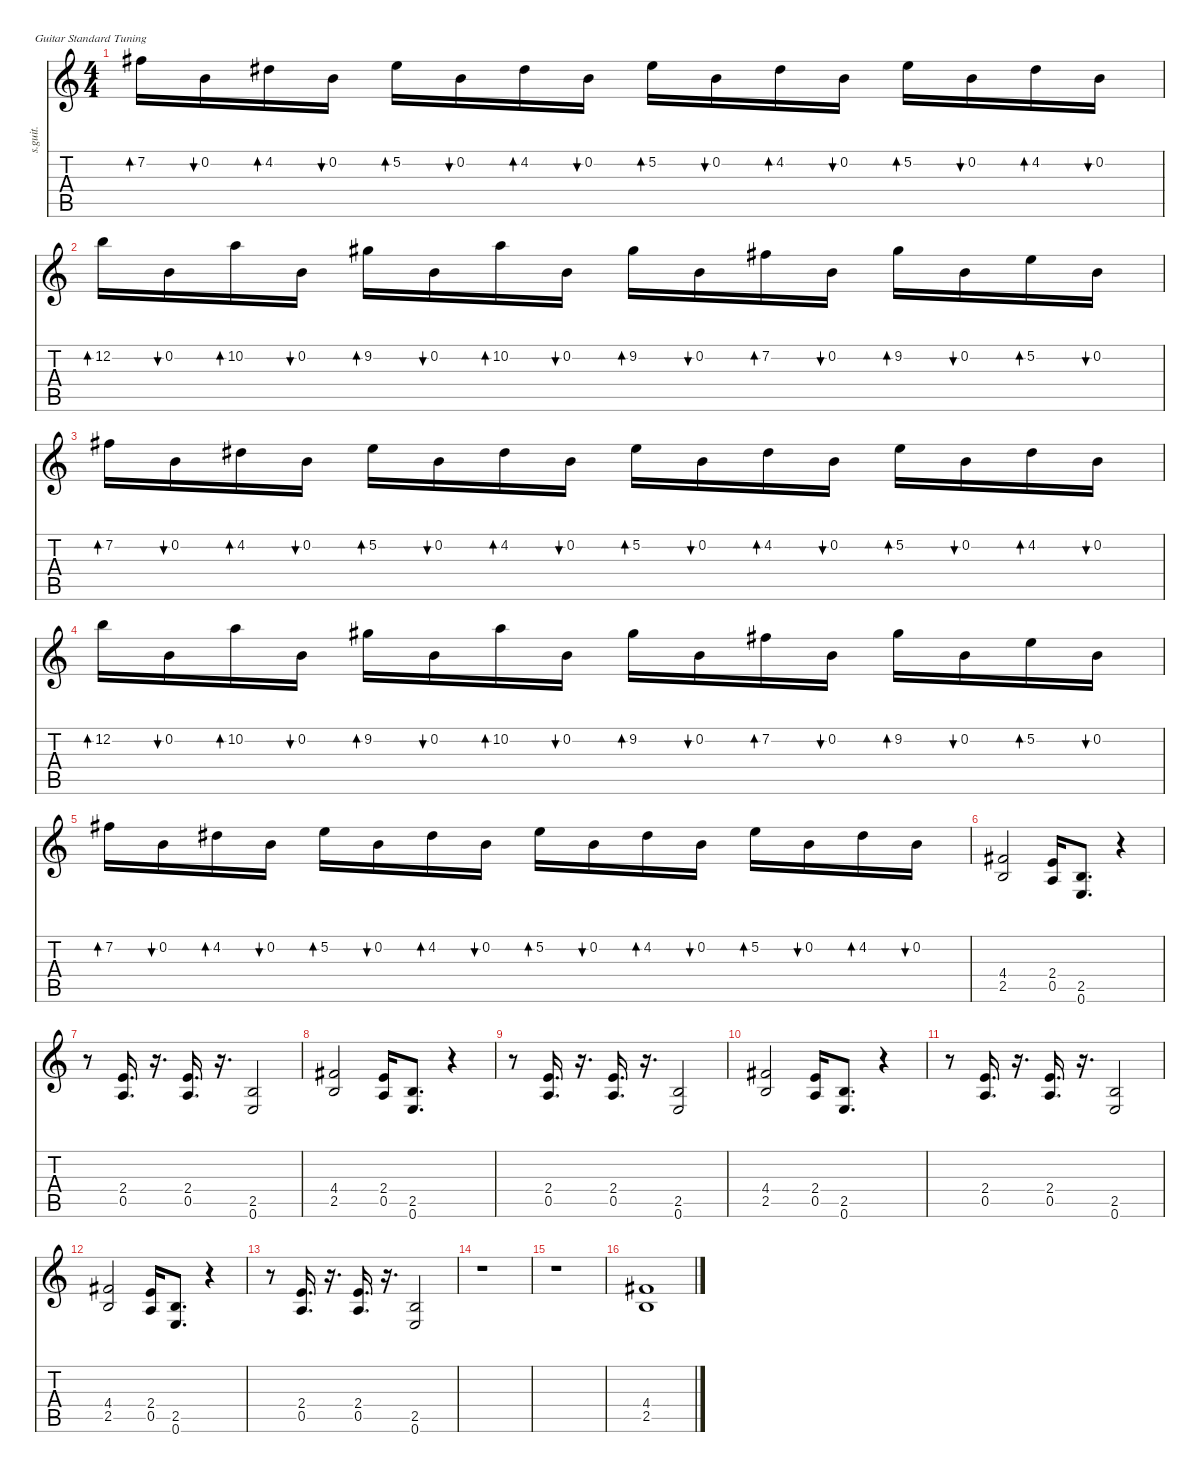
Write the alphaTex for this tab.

\defaultSystemsLayout 4
\hideDynamics
\bracketExtendMode nobrackets
\track ("Angus Young - Lead Guitar" "s.guit.") {instrument distortionguitar}
\staff {score tabs}
\tuning (E4 B3 G3 D3 A2 E2)
\ts (4 4)
\tempo (134 hide)
\clef g2
\ks c
7.2{acc #}.16{bd 30 lyrics (0 "") lyrics (1 "") lyrics (2 "") lyrics (3 "") lyrics (4 "") dy f} 0.2.16{bu 30 lyrics (0 "") lyrics (1 "") lyrics (2 "") lyrics (3 "") lyrics (4 "")} 4.2{acc #}.16{bd 30 lyrics (0 "") lyrics (1 "") lyrics (2 "") lyrics (3 "") lyrics (4 "")} 0.2.16{bu 30 lyrics (0 "") lyrics (1 "") lyrics (2 "") lyrics (3 "") lyrics (4 "")} 5.2.16{bd 30 lyrics (0 "") lyrics (1 "") lyrics (2 "") lyrics (3 "") lyrics (4 "")} 0.2.16{bu 30 lyrics (0 "") lyrics (1 "") lyrics (2 "") lyrics (3 "") lyrics (4 "")} 4.2{acc #}.16{bd 30 lyrics (0 "") lyrics (1 "") lyrics (2 "") lyrics (3 "") lyrics (4 "")} 0.2.16{bu 30 lyrics (0 "") lyrics (1 "") lyrics (2 "") lyrics (3 "") lyrics (4 "")} 5.2.16{bd 30 lyrics (0 "") lyrics (1 "") lyrics (2 "") lyrics (3 "") lyrics (4 "")} 0.2.16{bu 30 lyrics (0 "") lyrics (1 "") lyrics (2 "") lyrics (3 "") lyrics (4 "")} 4.2{acc #}.16{bd 30 lyrics (0 "") lyrics (1 "") lyrics (2 "") lyrics (3 "") lyrics (4 "")} 0.2.16{bu 30 lyrics (0 "") lyrics (1 "") lyrics (2 "") lyrics (3 "") lyrics (4 "")} 5.2.16{bd 30 lyrics (0 "") lyrics (1 "") lyrics (2 "") lyrics (3 "") lyrics (4 "")} 0.2.16{bu 30 lyrics (0 "") lyrics (1 "") lyrics (2 "") lyrics (3 "") lyrics (4 "")} 4.2{acc #}.16{bd 30 lyrics (0 "") lyrics (1 "") lyrics (2 "") lyrics (3 "") lyrics (4 "")} 0.2.16{bu 30 lyrics (0 "") lyrics (1 "") lyrics (2 "") lyrics (3 "") lyrics (4 "")} |
12.2.16{bd 30 lyrics (0 "") lyrics (1 "") lyrics (2 "") lyrics (3 "") lyrics (4 "")} 0.2.16{bu 30 lyrics (0 "") lyrics (1 "") lyrics (2 "") lyrics (3 "") lyrics (4 "")} 10.2.16{bd 30 lyrics (0 "") lyrics (1 "") lyrics (2 "") lyrics (3 "") lyrics (4 "")} 0.2.16{bu 30 lyrics (0 "") lyrics (1 "") lyrics (2 "") lyrics (3 "") lyrics (4 "")} 9.2{acc #}.16{bd 30 lyrics (0 "") lyrics (1 "") lyrics (2 "") lyrics (3 "") lyrics (4 "")} 0.2.16{bu 30 lyrics (0 "") lyrics (1 "") lyrics (2 "") lyrics (3 "") lyrics (4 "")} 10.2.16{bd 30 lyrics (0 "") lyrics (1 "") lyrics (2 "") lyrics (3 "") lyrics (4 "")} 0.2.16{bu 30 lyrics (0 "") lyrics (1 "") lyrics (2 "") lyrics (3 "") lyrics (4 "")} 9.2{acc #}.16{bd 30 lyrics (0 "") lyrics (1 "") lyrics (2 "") lyrics (3 "") lyrics (4 "")} 0.2.16{bu 30 lyrics (0 "") lyrics (1 "") lyrics (2 "") lyrics (3 "") lyrics (4 "")} 7.2{acc #}.16{bd 30 lyrics (0 "") lyrics (1 "") lyrics (2 "") lyrics (3 "") lyrics (4 "")} 0.2.16{bu 30 lyrics (0 "") lyrics (1 "") lyrics (2 "") lyrics (3 "") lyrics (4 "")} 9.2{acc #}.16{bd 30 lyrics (0 "") lyrics (1 "") lyrics (2 "") lyrics (3 "") lyrics (4 "")} 0.2.16{bu 30 lyrics (0 "") lyrics (1 "") lyrics (2 "") lyrics (3 "") lyrics (4 "")} 5.2.16{bd 30 lyrics (0 "") lyrics (1 "") lyrics (2 "") lyrics (3 "") lyrics (4 "")} 0.2.16{bu 30 lyrics (0 "") lyrics (1 "") lyrics (2 "") lyrics (3 "") lyrics (4 "")} |
7.2{acc #}.16{bd 30 lyrics (0 "") lyrics (1 "") lyrics (2 "") lyrics (3 "") lyrics (4 "")} 0.2.16{bu 30 lyrics (0 "") lyrics (1 "") lyrics (2 "") lyrics (3 "") lyrics (4 "")} 4.2{acc #}.16{bd 30 lyrics (0 "") lyrics (1 "") lyrics (2 "") lyrics (3 "") lyrics (4 "")} 0.2.16{bu 30 lyrics (0 "") lyrics (1 "") lyrics (2 "") lyrics (3 "") lyrics (4 "")} 5.2.16{bd 30 lyrics (0 "") lyrics (1 "") lyrics (2 "") lyrics (3 "") lyrics (4 "")} 0.2.16{bu 30 lyrics (0 "") lyrics (1 "") lyrics (2 "") lyrics (3 "") lyrics (4 "")} 4.2{acc #}.16{bd 30 lyrics (0 "") lyrics (1 "") lyrics (2 "") lyrics (3 "") lyrics (4 "")} 0.2.16{bu 30 lyrics (0 "") lyrics (1 "") lyrics (2 "") lyrics (3 "") lyrics (4 "")} 5.2.16{bd 30 lyrics (0 "") lyrics (1 "") lyrics (2 "") lyrics (3 "") lyrics (4 "")} 0.2.16{bu 30 lyrics (0 "") lyrics (1 "") lyrics (2 "") lyrics (3 "") lyrics (4 "")} 4.2{acc #}.16{bd 30 lyrics (0 "") lyrics (1 "") lyrics (2 "") lyrics (3 "") lyrics (4 "")} 0.2.16{bu 30 lyrics (0 "") lyrics (1 "") lyrics (2 "") lyrics (3 "") lyrics (4 "")} 5.2.16{bd 30 lyrics (0 "") lyrics (1 "") lyrics (2 "") lyrics (3 "") lyrics (4 "")} 0.2.16{bu 30 lyrics (0 "") lyrics (1 "") lyrics (2 "") lyrics (3 "") lyrics (4 "")} 4.2{acc #}.16{bd 30 lyrics (0 "") lyrics (1 "") lyrics (2 "") lyrics (3 "") lyrics (4 "")} 0.2.16{bu 30 lyrics (0 "") lyrics (1 "") lyrics (2 "") lyrics (3 "") lyrics (4 "")} |
12.2.16{bd 30 lyrics (0 "") lyrics (1 "") lyrics (2 "") lyrics (3 "") lyrics (4 "")} 0.2.16{bu 30 lyrics (0 "") lyrics (1 "") lyrics (2 "") lyrics (3 "") lyrics (4 "")} 10.2.16{bd 30 lyrics (0 "") lyrics (1 "") lyrics (2 "") lyrics (3 "") lyrics (4 "")} 0.2.16{bu 30 lyrics (0 "") lyrics (1 "") lyrics (2 "") lyrics (3 "") lyrics (4 "")} 9.2{acc #}.16{bd 30 lyrics (0 "") lyrics (1 "") lyrics (2 "") lyrics (3 "") lyrics (4 "")} 0.2.16{bu 30 lyrics (0 "") lyrics (1 "") lyrics (2 "") lyrics (3 "") lyrics (4 "")} 10.2.16{bd 30 lyrics (0 "") lyrics (1 "") lyrics (2 "") lyrics (3 "") lyrics (4 "")} 0.2.16{bu 30 lyrics (0 "") lyrics (1 "") lyrics (2 "") lyrics (3 "") lyrics (4 "")} 9.2{acc #}.16{bd 30 lyrics (0 "") lyrics (1 "") lyrics (2 "") lyrics (3 "") lyrics (4 "")} 0.2.16{bu 30 lyrics (0 "") lyrics (1 "") lyrics (2 "") lyrics (3 "") lyrics (4 "")} 7.2{acc #}.16{bd 30 lyrics (0 "") lyrics (1 "") lyrics (2 "") lyrics (3 "") lyrics (4 "")} 0.2.16{bu 30 lyrics (0 "") lyrics (1 "") lyrics (2 "") lyrics (3 "") lyrics (4 "")} 9.2{acc #}.16{bd 30 lyrics (0 "") lyrics (1 "") lyrics (2 "") lyrics (3 "") lyrics (4 "")} 0.2.16{bu 30 lyrics (0 "") lyrics (1 "") lyrics (2 "") lyrics (3 "") lyrics (4 "")} 5.2.16{bd 30 lyrics (0 "") lyrics (1 "") lyrics (2 "") lyrics (3 "") lyrics (4 "")} 0.2.16{bu 30 lyrics (0 "") lyrics (1 "") lyrics (2 "") lyrics (3 "") lyrics (4 "")} |
7.2{acc #}.16{bd 30 lyrics (0 "") lyrics (1 "") lyrics (2 "") lyrics (3 "") lyrics (4 "")} 0.2.16{bu 30 lyrics (0 "") lyrics (1 "") lyrics (2 "") lyrics (3 "") lyrics (4 "")} 4.2{acc #}.16{bd 30 lyrics (0 "") lyrics (1 "") lyrics (2 "") lyrics (3 "") lyrics (4 "")} 0.2.16{bu 30 lyrics (0 "") lyrics (1 "") lyrics (2 "") lyrics (3 "") lyrics (4 "")} 5.2.16{bd 30 lyrics (0 "") lyrics (1 "") lyrics (2 "") lyrics (3 "") lyrics (4 "")} 0.2.16{bu 30 lyrics (0 "") lyrics (1 "") lyrics (2 "") lyrics (3 "") lyrics (4 "")} 4.2{acc #}.16{bd 30 lyrics (0 "") lyrics (1 "") lyrics (2 "") lyrics (3 "") lyrics (4 "")} 0.2.16{bu 30 lyrics (0 "") lyrics (1 "") lyrics (2 "") lyrics (3 "") lyrics (4 "")} 5.2.16{bd 30 lyrics (0 "") lyrics (1 "") lyrics (2 "") lyrics (3 "") lyrics (4 "")} 0.2.16{bu 30 lyrics (0 "") lyrics (1 "") lyrics (2 "") lyrics (3 "") lyrics (4 "")} 4.2{acc #}.16{bd 30 lyrics (0 "") lyrics (1 "") lyrics (2 "") lyrics (3 "") lyrics (4 "")} 0.2.16{bu 30 lyrics (0 "") lyrics (1 "") lyrics (2 "") lyrics (3 "") lyrics (4 "")} 5.2.16{bd 30 lyrics (0 "") lyrics (1 "") lyrics (2 "") lyrics (3 "") lyrics (4 "")} 0.2.16{bu 30 lyrics (0 "") lyrics (1 "") lyrics (2 "") lyrics (3 "") lyrics (4 "")} 4.2{acc #}.16{bd 30 lyrics (0 "") lyrics (1 "") lyrics (2 "") lyrics (3 "") lyrics (4 "")} 0.2.16{bu 30 lyrics (0 "") lyrics (1 "") lyrics (2 "") lyrics (3 "") lyrics (4 "")} |
(4.4{acc #} 2.5).2{lyrics (0 "") lyrics (1 "") lyrics (2 "") lyrics (3 "") lyrics (4 "")} (2.4 0.5).16{lyrics (0 "") lyrics (1 "") lyrics (2 "") lyrics (3 "") lyrics (4 "")} (2.5 0.6).8{d lyrics (0 "") lyrics (1 "") lyrics (2 "") lyrics (3 "") lyrics (4 "")} r.4 |
r.8 (2.4 0.5).16{d lyrics (0 "") lyrics (1 "") lyrics (2 "") lyrics (3 "") lyrics (4 "")} r.16{d} (2.4 0.5).16{d lyrics (0 "") lyrics (1 "") lyrics (2 "") lyrics (3 "") lyrics (4 "")} r.16{d} (2.5 0.6).2{lyrics (0 "") lyrics (1 "") lyrics (2 "") lyrics (3 "") lyrics (4 "")} |
(4.4{acc #} 2.5).2{lyrics (0 "") lyrics (1 "") lyrics (2 "") lyrics (3 "") lyrics (4 "")} (2.4 0.5).16{lyrics (0 "") lyrics (1 "") lyrics (2 "") lyrics (3 "") lyrics (4 "")} (2.5 0.6).8{d lyrics (0 "") lyrics (1 "") lyrics (2 "") lyrics (3 "") lyrics (4 "")} r.4 |
r.8 (2.4 0.5).16{d lyrics (0 "") lyrics (1 "") lyrics (2 "") lyrics (3 "") lyrics (4 "")} r.16{d} (2.4 0.5).16{d lyrics (0 "") lyrics (1 "") lyrics (2 "") lyrics (3 "") lyrics (4 "")} r.16{d} (2.5 0.6).2{lyrics (0 "") lyrics (1 "") lyrics (2 "") lyrics (3 "") lyrics (4 "")} |
(4.4{acc #} 2.5).2{lyrics (0 "") lyrics (1 "") lyrics (2 "") lyrics (3 "") lyrics (4 "")} (2.4 0.5).16{lyrics (0 "") lyrics (1 "") lyrics (2 "") lyrics (3 "") lyrics (4 "")} (2.5 0.6).8{d lyrics (0 "") lyrics (1 "") lyrics (2 "") lyrics (3 "") lyrics (4 "")} r.4 |
r.8 (2.4 0.5).16{d lyrics (0 "") lyrics (1 "") lyrics (2 "") lyrics (3 "") lyrics (4 "")} r.16{d} (2.4 0.5).16{d lyrics (0 "") lyrics (1 "") lyrics (2 "") lyrics (3 "") lyrics (4 "")} r.16{d} (2.5 0.6).2{lyrics (0 "") lyrics (1 "") lyrics (2 "") lyrics (3 "") lyrics (4 "")} |
(4.4{acc #} 2.5).2{lyrics (0 "") lyrics (1 "") lyrics (2 "") lyrics (3 "") lyrics (4 "")} (2.4 0.5).16{lyrics (0 "") lyrics (1 "") lyrics (2 "") lyrics (3 "") lyrics (4 "")} (2.5 0.6).8{d lyrics (0 "") lyrics (1 "") lyrics (2 "") lyrics (3 "") lyrics (4 "")} r.4 |
r.8 (2.4 0.5).16{d lyrics (0 "") lyrics (1 "") lyrics (2 "") lyrics (3 "") lyrics (4 "")} r.16{d} (2.4 0.5).16{d lyrics (0 "") lyrics (1 "") lyrics (2 "") lyrics (3 "") lyrics (4 "")} r.16{d} (2.5 0.6).2{lyrics (0 "") lyrics (1 "") lyrics (2 "") lyrics (3 "") lyrics (4 "")} |
r.1 |
r.1 |
(4.4{acc #} 2.5).1{lyrics (0 "") lyrics (1 "") lyrics (2 "") lyrics (3 "") lyrics (4 "")}
